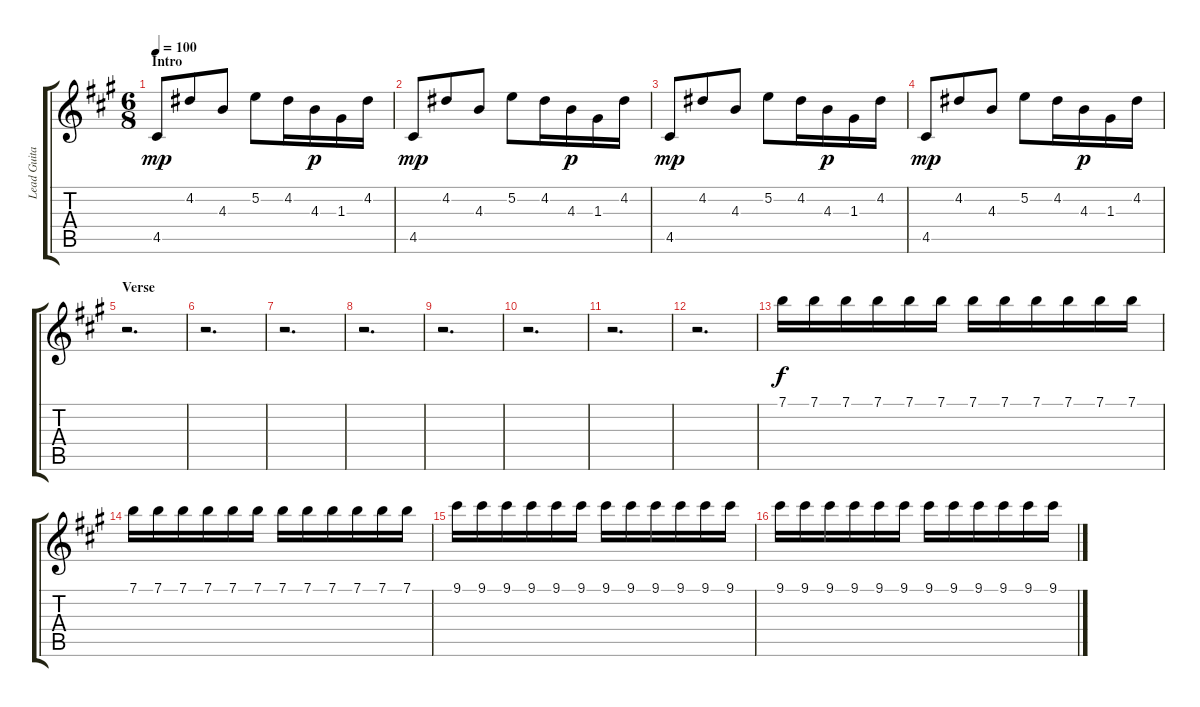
\track ("Lead Guitar" "Lead Guita") {instrument acousticguitarsteel}
\staff {score tabs}
\tuning (E4 B3 G3 D3 A2 E2) {hide}
\ts (6 8)
\section ("" "Intro")
\tempo 100
\clef g2
\ks a
4.5.8{dy mp instrument acousticguitarsteel} 4.2.8 4.3.8 5.2.8 4.2.16 4.3.16{dy p} 1.3.16 4.2.16 |
4.5.8{dy mp} 4.2.8 4.3.8 5.2.8 4.2.16 4.3.16{dy p} 1.3.16 4.2.16 |
4.5.8{dy mp} 4.2.8 4.3.8 5.2.8 4.2.16 4.3.16{dy p} 1.3.16 4.2.16 |
4.5.8{dy mp} 4.2.8 4.3.8 5.2.8 4.2.16 4.3.16{dy p} 1.3.16 4.2.16 |
\section ("" "Verse")
r.2{d} |
r.2{d} |
r.2{d} |
r.2{d} |
r.2{d} |
r.2{d} |
r.2{d} |
r.2{d} |
7.1.16{dy f} 7.1.16 7.1.16 7.1.16 7.1.16 7.1.16 7.1.16 7.1.16 7.1.16 7.1.16 7.1.16 7.1.16 |
7.1.16 7.1.16 7.1.16 7.1.16 7.1.16 7.1.16 7.1.16 7.1.16 7.1.16 7.1.16 7.1.16 7.1.16 |
9.1.16 9.1.16 9.1.16 9.1.16 9.1.16 9.1.16 9.1.16 9.1.16 9.1.16 9.1.16 9.1.16 9.1.16 |
9.1.16 9.1.16 9.1.16 9.1.16 9.1.16 9.1.16 9.1.16 9.1.16 9.1.16 9.1.16 9.1.16 9.1.16
